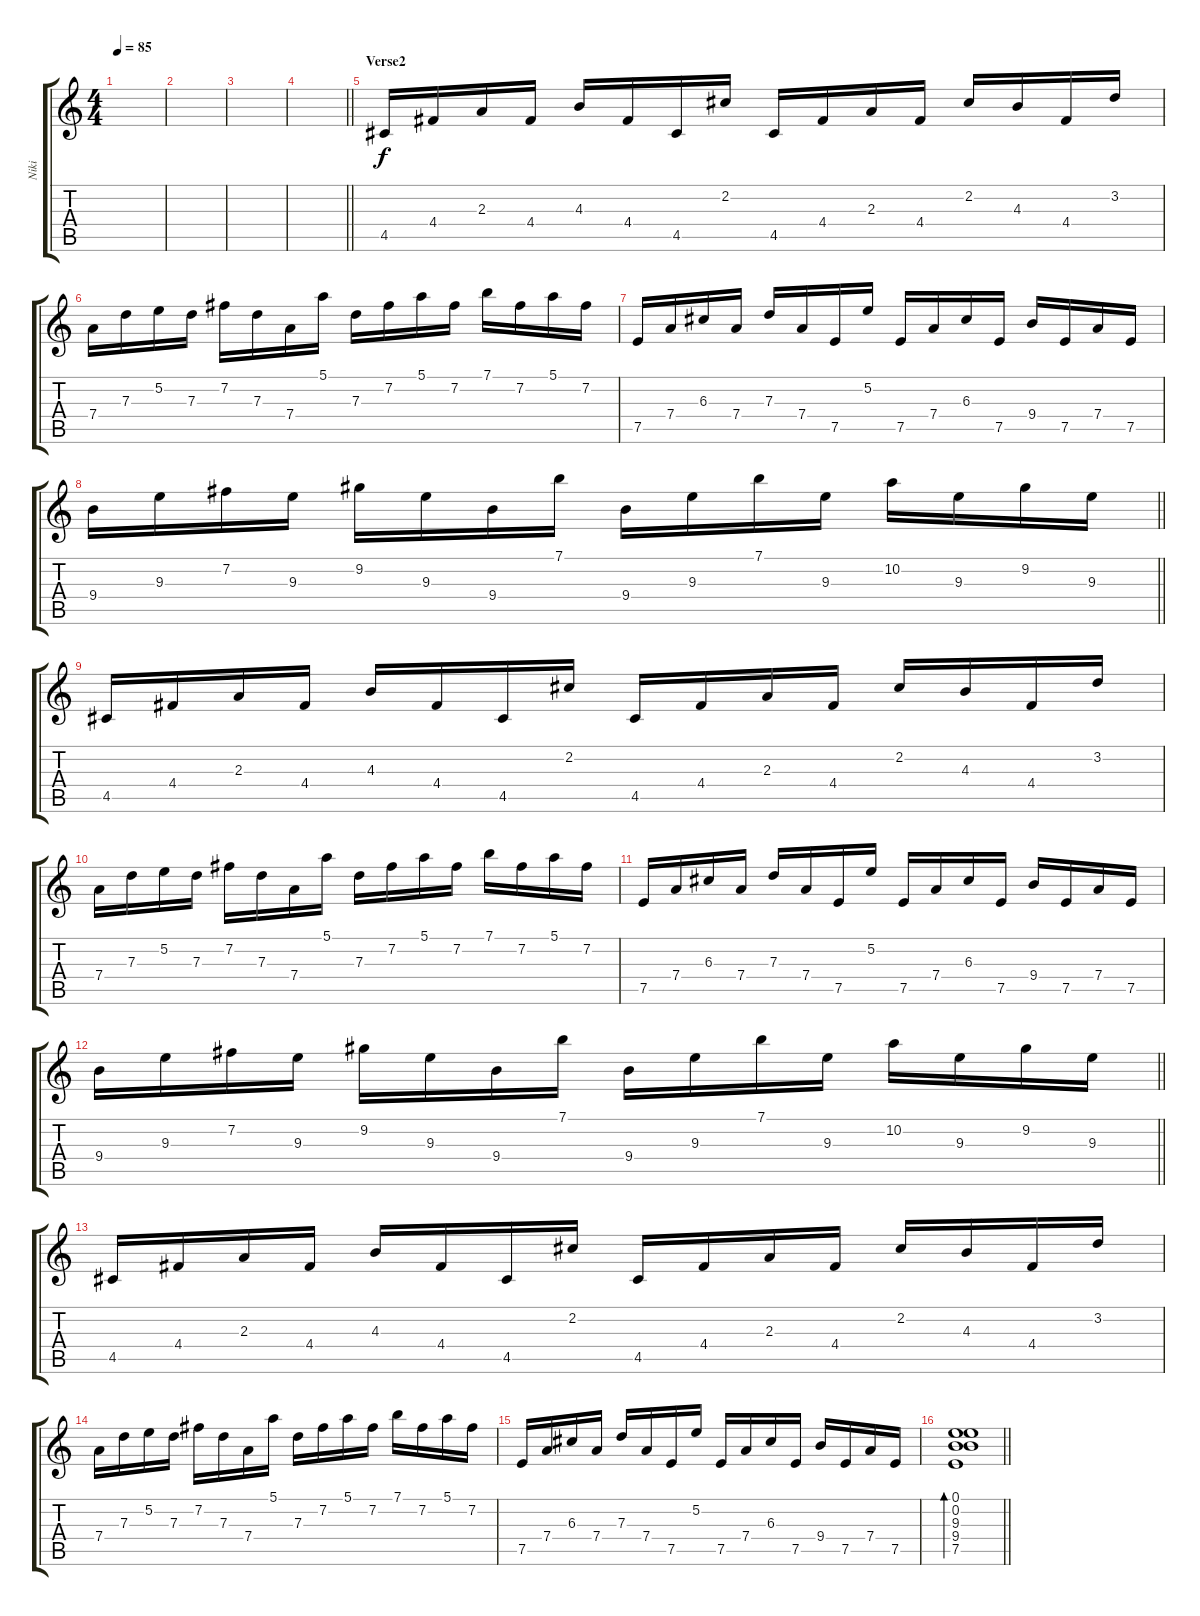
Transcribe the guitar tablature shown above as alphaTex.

\track ("Niki" "Niki") {instrument acousticguitarsteel}
\staff {score tabs}
\tuning (E4 B3 G3 D3 A2 E2) {hide}
\ts (4 4)
\tempo 85
\clef g2
\ks c
|
|
|
\barLineRight lightlight
|
\section ("" "Verse2")
4.5.16 4.4.16 2.3.16 4.4.16 4.3.16 4.4.16 4.5.16 2.2.16 4.5.16 4.4.16 2.3.16 4.4.16 2.2.16 4.3.16 4.4.16 3.2.16 |
7.4.16 7.3.16 5.2.16 7.3.16 7.2.16 7.3.16 7.4.16 5.1.16 7.3.16 7.2.16 5.1.16 7.2.16 7.1.16 7.2.16 5.1.16 7.2.16 |
7.5.16 7.4.16 6.3.16 7.4.16 7.3.16 7.4.16 7.5.16 5.2.16 7.5.16 7.4.16 6.3.16 7.5.16 9.4.16 7.5.16 7.4.16 7.5.16 |
\barLineRight lightlight
9.4.16 9.3.16 7.2.16 9.3.16 9.2.16 9.3.16 9.4.16 7.1.16 9.4.16 9.3.16 7.1.16 9.3.16 10.2.16 9.3.16 9.2.16 9.3.16 |
4.5.16 4.4.16 2.3.16 4.4.16 4.3.16 4.4.16 4.5.16 2.2.16 4.5.16 4.4.16 2.3.16 4.4.16 2.2.16 4.3.16 4.4.16 3.2.16 |
7.4.16 7.3.16 5.2.16 7.3.16 7.2.16 7.3.16 7.4.16 5.1.16 7.3.16 7.2.16 5.1.16 7.2.16 7.1.16 7.2.16 5.1.16 7.2.16 |
7.5.16 7.4.16 6.3.16 7.4.16 7.3.16 7.4.16 7.5.16 5.2.16 7.5.16 7.4.16 6.3.16 7.5.16 9.4.16 7.5.16 7.4.16 7.5.16 |
\barLineRight lightlight
9.4.16 9.3.16 7.2.16 9.3.16 9.2.16 9.3.16 9.4.16 7.1.16 9.4.16 9.3.16 7.1.16 9.3.16 10.2.16 9.3.16 9.2.16 9.3.16 |
4.5.16 4.4.16 2.3.16 4.4.16 4.3.16 4.4.16 4.5.16 2.2.16 4.5.16 4.4.16 2.3.16 4.4.16 2.2.16 4.3.16 4.4.16 3.2.16 |
7.4.16 7.3.16 5.2.16 7.3.16 7.2.16 7.3.16 7.4.16 5.1.16 7.3.16 7.2.16 5.1.16 7.2.16 7.1.16 7.2.16 5.1.16 7.2.16 |
7.5.16 7.4.16 6.3.16 7.4.16 7.3.16 7.4.16 7.5.16 5.2.16 7.5.16 7.4.16 6.3.16 7.5.16 9.4.16 7.5.16 7.4.16 7.5.16 |
\barLineRight lightlight
(0.1 0.2 9.3 9.4 7.5).1{bd 60}
